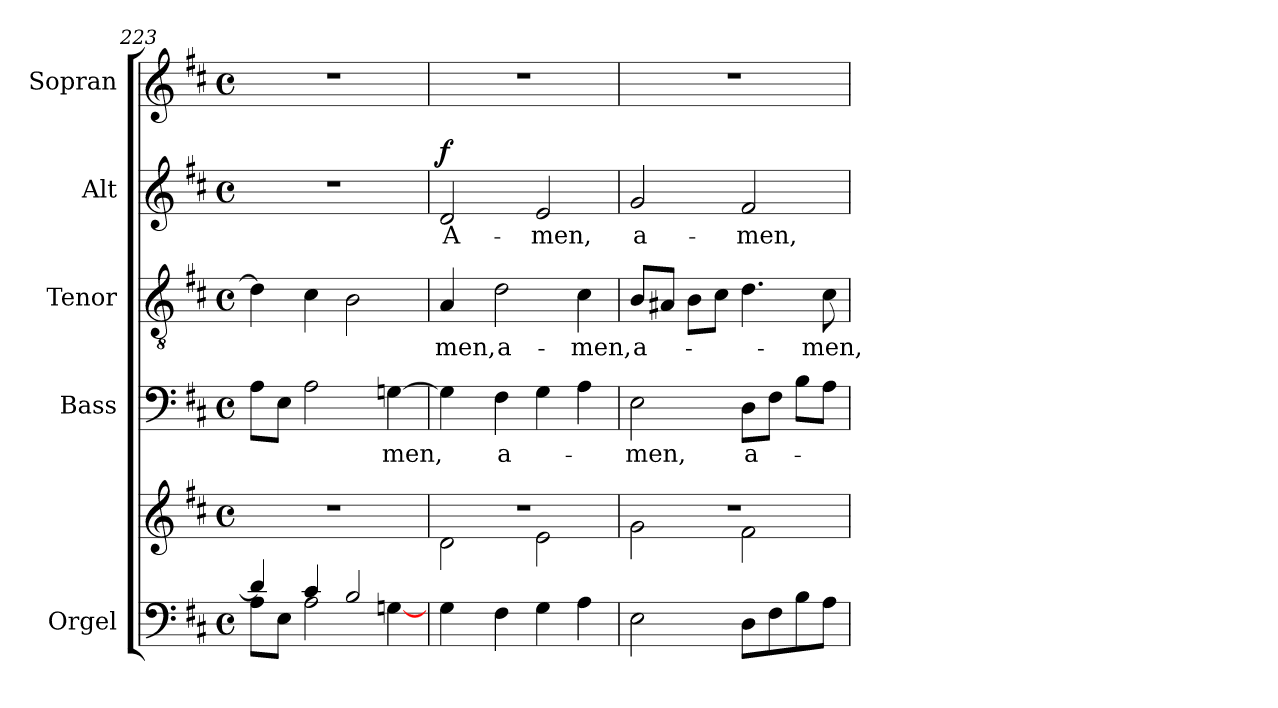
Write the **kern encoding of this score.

**kern	**kern	**kern	**text	**kern	**text	**kern	**text	**dynam	**kern
*part5	*part5	*part4	*part4	*part3	*part3	*part2	*part2	*part2	*part1
*staff6	*staff5	*staff4	*staff4	*staff3	*staff3	*staff2	*staff2	*staff2	*staff1
*I"Orgel	*	*I"Bass	*	*I"Tenor	*	*I"Alt	*	*	*I"Sopran
*I'Org.	*	*I'B.	*	*I'T.	*	*I'A.	*	*	*I'S.
*clefF4	*clefG2	*clefF4	*	*clefGv2	*	*clefG2	*	*	*clefG2
*k[f#c#]	*k[f#c#]	*k[f#c#]	*	*k[f#c#]	*	*k[f#c#]	*	*	*k[f#c#]
*D:	*D:	*D:	*	*D:	*	*D:	*	*	*D:
*M4/4	*M4/4	*M4/4	*	*M4/4	*	*M4/4	*	*	*M4/4
*met(c)	*met(c)	*met(c)	*	*met(c)	*	*met(c)	*	*	*met(c)
=223	=223	=223	=223	=223	=223	=223	=223	=223	=223
*^	*	*	*	*	*	*	*	*	*
4d/]	8A\L	1r	8A\L	.	4d\]	.	1r	.	.	1r
.	8E\J	.	8E\J	.	.	.	.	.	.	.
4c#/	2A\	.	2A\	.	4c#\	.	.	.	.	.
2B/	.	.	.	.	2B\	.	.	.	.	.
!	!	!	!	!LO:LY:b	!	!	!	!	!	!
.	[<4Gn\	.	[4Gn\	-men,	.	.	.	.	.	.
=224	=224	=224	=224	=224	=224	=224	=224	=224	=224	=224
*	*	*^	*	*	*	*	*	*	*	*
!	!	!	!	!	!	!	!LO:LY:b	!	!LO:LY:b	!LO:DY:a	!
*v	*v	*	*	*	*	*	*	*	*	*	*
4G\	1r	2d\	4G\]	.	4A/	-men,	2d/	A-	f	1r
!	!	!	!	!LO:LY:b	!	!LO:LY:b	!	!	!	!
4F#\	.	.	4F#\	a-	2d\	a-	.	.	.	.
!	!	!	!	!	!	!	!	!LO:LY:b	!	!
4G\	.	2e\	4G\	.	.	.	2e/	-men,	.	.
!	!	!	!	!	!	!LO:LY:b	!	!	!	!
4A\	.	.	4A\	.	4c#\	-men,	.	.	.	.
!!LO:PB:g=z
=225	=225	=225	=225	=225	=225	=225	=225	=225	=225	=225
!	!	!	!	!LO:LY:b	!	!LO:LY:b	!	!LO:LY:b	!	!
2E\	1r	2g\	2E\	-men,	8B/L	a-	2g/	a-	.	1r
.	.	.	.	.	8A#X/J	.	.	.	.	.
.	.	.	.	.	8B\L	.	.	.	.	.
.	.	.	.	.	8c#\J	.	.	.	.	.
!	!	!	!	!LO:LY:b	!	!	!	!LO:LY:b	!	!
8D\L	.	2f#\	8D\L	a-	4.d\	.	2f#/	-men,	.	.
8F#\	.	.	8F#\J	.	.	.	.	.	.	.
8B\	.	.	8B\L	.	.	.	.	.	.	.
!	!	!	!	!	!	!LO:LY:b	!	!	!	!
8A\J	.	.	8A\J	.	8c#\	-men,	.	.	.	.
*	*v	*v	*	*	*	*	*	*	*	*
=	=	=	=	=	=	=	=	=	=
*-	*-	*-	*-	*-	*-	*-	*-	*-	*-
